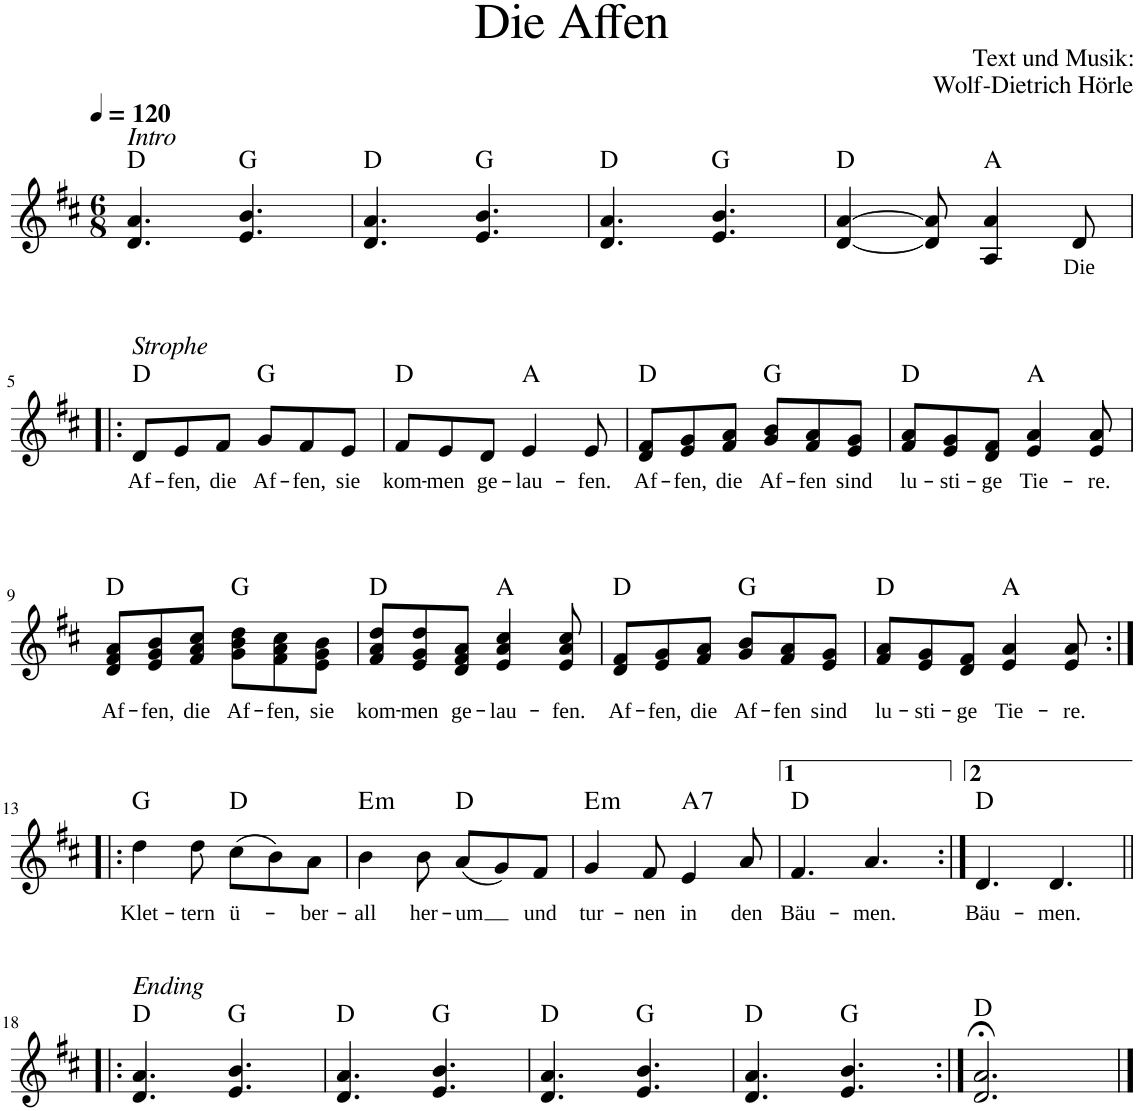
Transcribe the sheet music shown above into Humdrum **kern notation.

**kern	**text	**harte
*part1	*part1	*part1
*staff1	*staff1	*
*clefG2	*	*
*k[f#c#]	*	*
*D:	*	*
*M6/8	*	*
*MM120	*	*
=1	=1	=1
!LO:TX:a:i:t=Intro	!	!
4.d/ 4.a/	.	D:maj
4.e/ 4.b/	.	G:maj
=2	=2	=2
4.d/ 4.a/	.	D:maj
4.e/ 4.b/	.	G:maj
=3	=3	=3
4.d/ 4.a/	.	D:maj
4.e/ 4.b/	.	G:maj
=4	=4	=4
[4d/ [4a/	.	D:maj
8d/] 8a/]	.	.
4A/ 4a/	.	A:maj
!	!LO:LY:b	!
8d/	Die	.
!!LO:LB:g=z
=5!|:	=5!|:	=5!|:
!LO:TX:a:i:t=Strophe	!	!
!	!LO:LY:b	!
8d/L	Af-	D:maj
!	!LO:LY:b	!
8e/	-fen,	.
!	!LO:LY:b	!
8f#/J	die	.
!	!LO:LY:b	!
8g/L	Af-	G:maj
!	!LO:LY:b	!
8f#/	-fen,	.
!	!LO:LY:b	!
8e/J	sie	.
=6	=6	=6
!	!LO:LY:b	!
8f#/L	kom-	D:maj
!	!LO:LY:b	!
8e/	-men	.
!	!LO:LY:b	!
8d/J	ge-	.
!	!LO:LY:b	!
4e/	-lau-	A:maj
!	!LO:LY:b	!
8e/	-fen.	.
=7	=7	=7
!	!LO:LY:b	!
8d/ 8f#/L	Af-	D:maj
!	!LO:LY:b	!
8e/ 8g/	-fen,	.
!	!LO:LY:b	!
8f#/ 8a/J	die	.
!	!LO:LY:b	!
8g/ 8b/L	Af-	G:maj
!	!LO:LY:b	!
8f#/ 8a/	-fen	.
!	!LO:LY:b	!
8e/ 8g/J	sind	.
=8	=8	=8
!	!LO:LY:b	!
8f#/ 8a/L	lu-	D:maj
!	!LO:LY:b	!
8e/ 8g/	-sti-	.
!	!LO:LY:b	!
8d/ 8f#/J	-ge	.
!	!LO:LY:b	!
4e/ 4a/	Tie-	A:maj
!	!LO:LY:b	!
8e/ 8a/	-re.	.
!!LO:LB:g=z
=9	=9	=9
!	!LO:LY:b	!
8d/ 8f#/ 8a/L	Af-	D:maj
!	!LO:LY:b	!
8e/ 8g/ 8b/	-fen,	.
!	!LO:LY:b	!
8f#/ 8a/ 8cc#/J	die	.
!	!LO:LY:b	!
8g\ 8b\ 8dd\L	Af-	G:maj
!	!LO:LY:b	!
8f#\ 8a\ 8cc#\	-fen,	.
!	!LO:LY:b	!
8e\ 8g\ 8b\J	sie	.
=10	=10	=10
!	!LO:LY:b	!
8f#/ 8a/ 8dd/L	kom-	D:maj
!	!LO:LY:b	!
8e/ 8g/ 8dd/	-men	.
!	!LO:LY:b	!
8d/ 8f#/ 8a/J	ge-	.
!	!LO:LY:b	!
4e/ 4a/ 4cc#/	-lau-	A:maj
!	!LO:LY:b	!
8e/ 8a/ 8cc#/	-fen.	.
=11	=11	=11
!	!LO:LY:b	!
8d/ 8f#/L	Af-	D:maj
!	!LO:LY:b	!
8e/ 8g/	-fen,	.
!	!LO:LY:b	!
8f#/ 8a/J	die	.
!	!LO:LY:b	!
8g/ 8b/L	Af-	G:maj
!	!LO:LY:b	!
8f#/ 8a/	-fen	.
!	!LO:LY:b	!
8e/ 8g/J	sind	.
=12	=12	=12
!	!LO:LY:b	!
8f#/ 8a/L	lu-	D:maj
!	!LO:LY:b	!
8e/ 8g/	-sti-	.
!	!LO:LY:b	!
8d/ 8f#/J	-ge	.
!	!LO:LY:b	!
4e/ 4a/	Tie-	A:maj
!	!LO:LY:b	!
8e/ 8a/	-re.	.
!!LO:LB:g=z
=13:|!|:	=13:|!|:	=13:|!|:
!	!LO:LY:b	!
4dd\	Klet-	G:maj
!	!LO:LY:b	!
8dd\	-tern	.
!	!LO:LY:b	!
(>8cc#\L	ü-	D:maj
8b\)	.	.
!	!LO:LY:b	!
8a\J	-ber-	.
=14	=14	=14
!	!LO:LY:b	!LO:H:kt=m
4b\	-all	E:min
!	!LO:LY:b	!
8b\	her-	.
!	!LO:LY:b	!
(<8a/L	-um	D:maj
8g/)	.	.
!	!LO:LY:b	!
8f#/J	und	.
=15	=15	=15
!	!LO:LY:b	!LO:H:kt=m
4g/	tur-	E:min
!	!LO:LY:b	!
8f#/	-nen	.
!	!LO:LY:b	!LO:H:kt=7
4e/	in	A:7
!	!LO:LY:b	!
8a/	den	.
=16	=16	=16
!	!LO:LY:b	!
4.f#/	Bäu-	D:maj
!	!LO:LY:b	!
4.a/	-men.	.
=17:|!	=17:|!	=17:|!
!	!LO:LY:b	!
4.d/	Bäu-	D:maj
!	!LO:LY:b	!
4.d/	-men.	.
!!LO:LB:g=z
=18!|:	=18!|:	=18!|:
!LO:TX:a:i:t=Ending	!	!
4.d/ 4.a/	.	D:maj
4.e/ 4.b/	.	G:maj
=19	=19	=19
4.d/ 4.a/	.	D:maj
4.e/ 4.b/	.	G:maj
=20	=20	=20
4.d/ 4.a/	.	D:maj
4.e/ 4.b/	.	G:maj
=21	=21	=21
4.d/ 4.a/	.	D:maj
4.e/ 4.b/	.	G:maj
=22:|!	=22:|!	=22:|!
2.d/;< 2.a/;<	.	D:maj
==	==	==
*-	*-	*-
